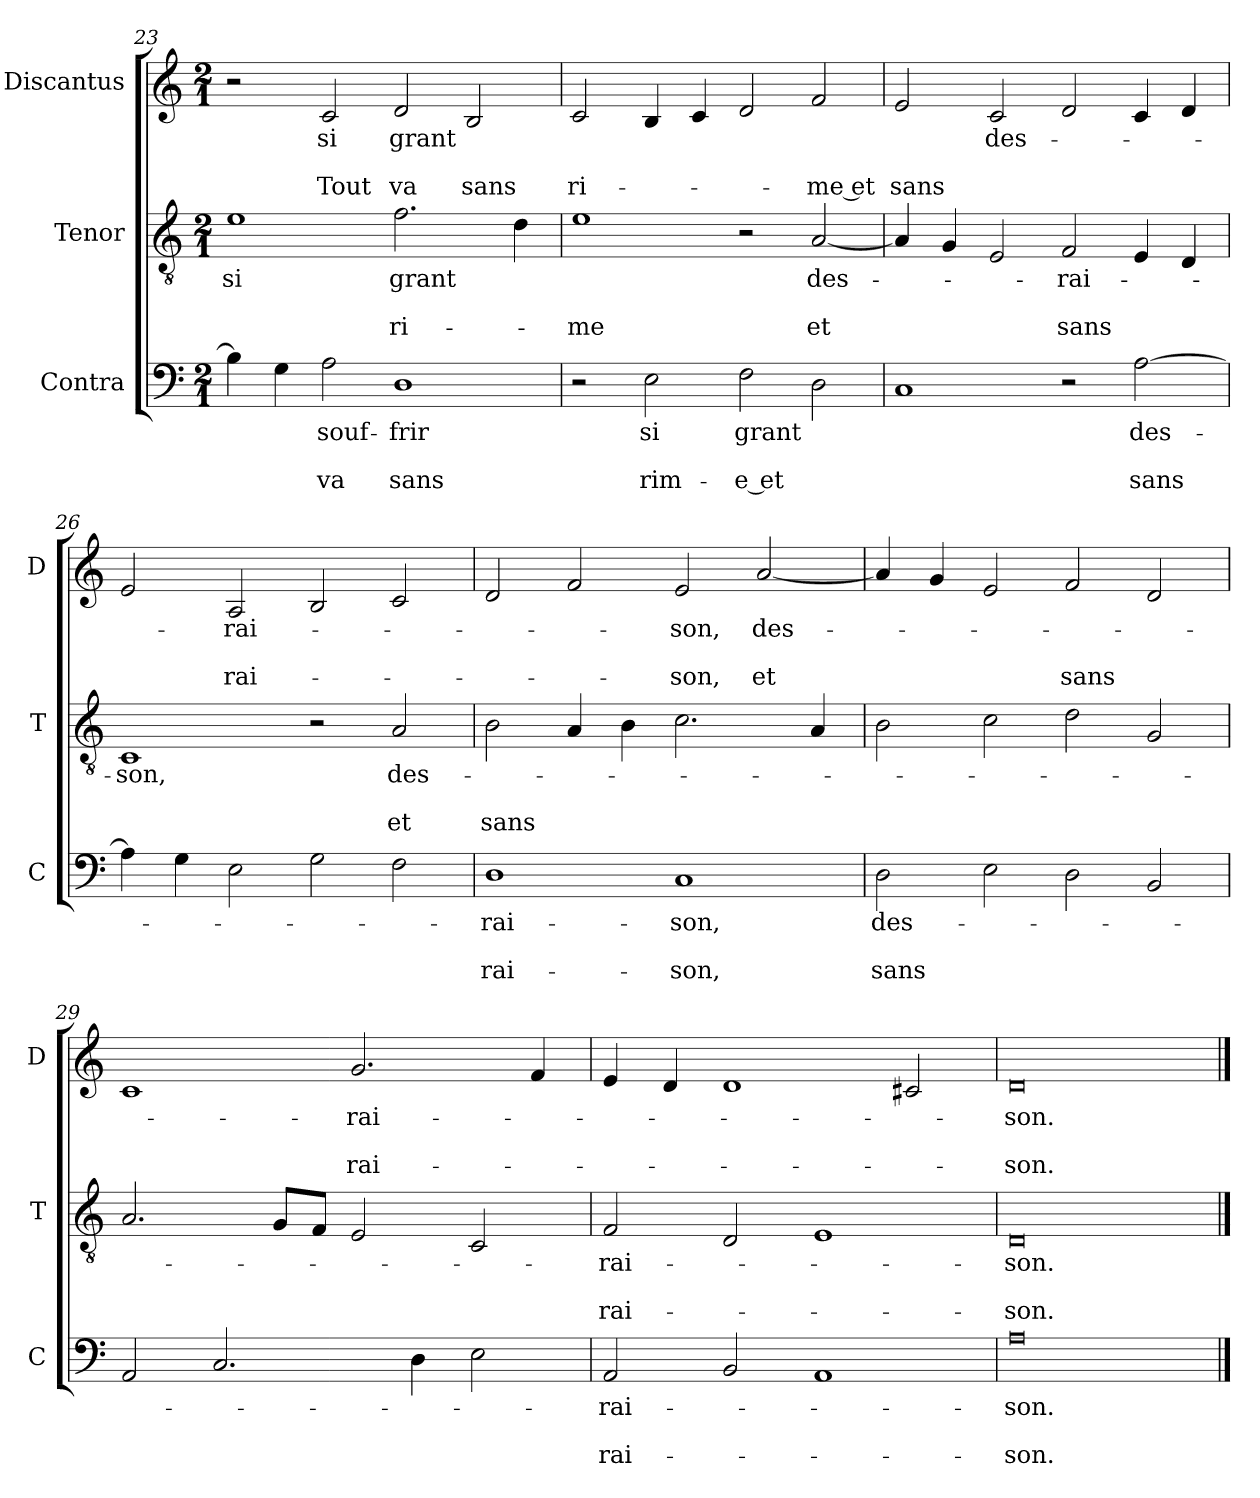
**kern	**text	**text	**text	**kern	**text	**text	**text	**kern	**text	**text	**text
*part3	*part3	*part3	*part3	*part2	*part2	*part2	*part2	*part1	*part1	*part1	*part1
*staff3	*staff3	*staff3	*staff3	*staff2	*staff2	*staff2	*staff2	*staff1	*staff1	*staff1	*staff1
*I"Contra	*	*	*	*I"Tenor	*	*	*	*I"Discantus	*	*	*
*I'C	*	*	*	*I'T	*	*	*	*I'D	*	*	*
*clefF4	*	*	*	*clefGv2	*	*	*	*clefG2	*	*	*
*k[]	*	*	*	*k[]	*	*	*	*k[]	*	*	*
*M2/1	*	*	*	*M2/1	*	*	*	*M2/1	*	*	*
=23	=23	=23	=23	=23	=23	=23	=23	=23	=23	=23	=23
4B-]	.	.	.	1e	si	.	.	2r	.	.	.
4G	.	.	.	.	.	.	.	.	.	.	.
2A	souf-	.	va	.	.	.	.	2c	si	.	Tout
1D	-frir	.	sans	2.f	grant	.	ri-	2d	grant	.	va
.	.	.	.	.	.	.	.	2B	.	.	sans
.	.	.	.	4d	.	.	.	.	.	.	.
=24	=24	=24	=24	=24	=24	=24	=24	=24	=24	=24	=24
2r	.	.	.	1e	.	.	-me	2c	.	.	ri-
2E	si	.	rim-	.	.	.	.	4B	.	.	.
.	.	.	.	.	.	.	.	4c	.	.	.
2F	grant	.	-e et	2r	.	.	.	2d	.	.	.
2D	.	.	.	[2A	des-	.	et	2f	.	.	-me et
=25	=25	=25	=25	=25	=25	=25	=25	=25	=25	=25	=25
1C	.	.	.	4A]	.	.	.	2e	.	.	sans
.	.	.	.	4G	.	.	.	.	.	.	.
.	.	.	.	2E	.	.	.	2c	des-	.	.
2r	.	.	.	2F	-rai-	.	sans	2d	.	.	.
[2A	des-	.	sans	4E	.	.	.	4c	.	.	.
.	.	.	.	4D	.	.	.	4d	.	.	.
=26	=26	=26	=26	=26	=26	=26	=26	=26	=26	=26	=26
4A]	.	.	.	1C	-son,	.	.	2e	.	.	.
4G	.	.	.	.	.	.	.	.	.	.	.
2E	.	.	.	.	.	.	.	2A	-rai-	.	rai-
2G	.	.	.	2r	.	.	.	2B	.	.	.
2F	.	.	.	2A	des-	.	et	2c	.	.	.
=27	=27	=27	=27	=27	=27	=27	=27	=27	=27	=27	=27
1D	-rai-	.	rai-	2B	.	.	sans	2d	.	.	.
.	.	.	.	4A	.	.	.	2f	.	.	.
.	.	.	.	4B	.	.	.	.	.	.	.
1C	-son,	.	-son,	2.c	.	.	.	2e	-son,	.	-son,
.	.	.	.	.	.	.	.	[2a	des-	.	et
.	.	.	.	4A	.	.	.	.	.	.	.
=28	=28	=28	=28	=28	=28	=28	=28	=28	=28	=28	=28
2D	des-	.	sans	2B	.	.	.	4a]	.	.	.
.	.	.	.	.	.	.	.	4g	.	.	.
2E	.	.	.	2c	.	.	.	2e	.	.	.
2D	.	.	.	2d	.	.	.	2f	.	.	sans
2BB	.	.	.	2G	.	.	.	2d	.	.	.
=29	=29	=29	=29	=29	=29	=29	=29	=29	=29	=29	=29
2AA	.	.	.	2.A	.	.	.	1c	.	.	.
2.C	.	.	.	.	.	.	.	.	.	.	.
.	.	.	.	8GL	.	.	.	.	.	.	.
.	.	.	.	8FJ	.	.	.	.	.	.	.
.	.	.	.	2E	.	.	.	2.g	-rai-	.	rai-
4D	.	.	.	.	.	.	.	.	.	.	.
2E	.	.	.	2C	.	.	.	.	.	.	.
.	.	.	.	.	.	.	.	4f	.	.	.
=30	=30	=30	=30	=30	=30	=30	=30	=30	=30	=30	=30
2AA	-rai-	.	rai-	2F	-rai-	.	rai-	4e	.	.	.
.	.	.	.	.	.	.	.	4d	.	.	.
2BB	.	.	.	2D	.	.	.	1d	.	.	.
1AA	.	.	.	1E	.	.	.	.	.	.	.
.	.	.	.	.	.	.	.	2c#X	.	.	.
=31	=31	=31	=31	=31	=31	=31	=31	=31	=31	=31	=31
0A	-son.	.	-son.	0D	-son.	.	-son.	0d	-son.	.	-son.
==	==	==	==	==	==	==	==	==	==	==	==
*-	*-	*-	*-	*-	*-	*-	*-	*-	*-	*-	*-
